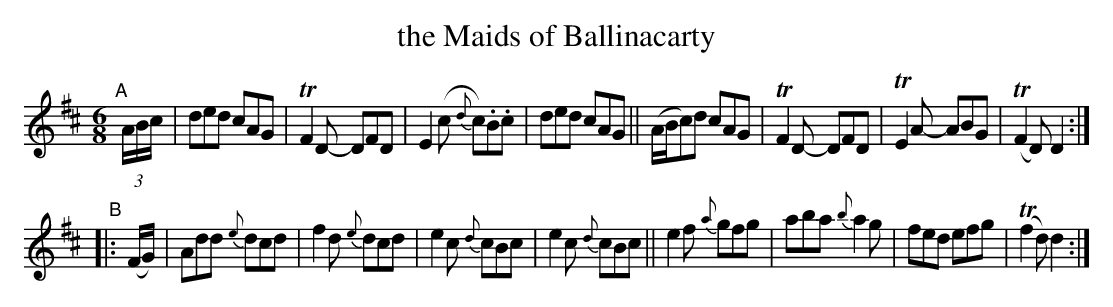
X:1
T: the Maids of Ballinacarty
M: 6/8
L: 1/8
K: D
"^A"[|] (3A/B/c/ \
 |  ded     cAG | TF2D- DFD | E2 (c {d}c).B.c | ded cAG \
|| (A/B/c)d cAG | TF2D- DFD | TE2A- ABG | (TF2D) D2 :|
"^B"|: (F/G/) \
 | Add {e}dcd | f2d {e}dcd | e2c {d}cBc | e2c {d}cBc \
|| e2f {a}gfg | aba {b}a2g | fed efg | (Tf2d) d2 :|
